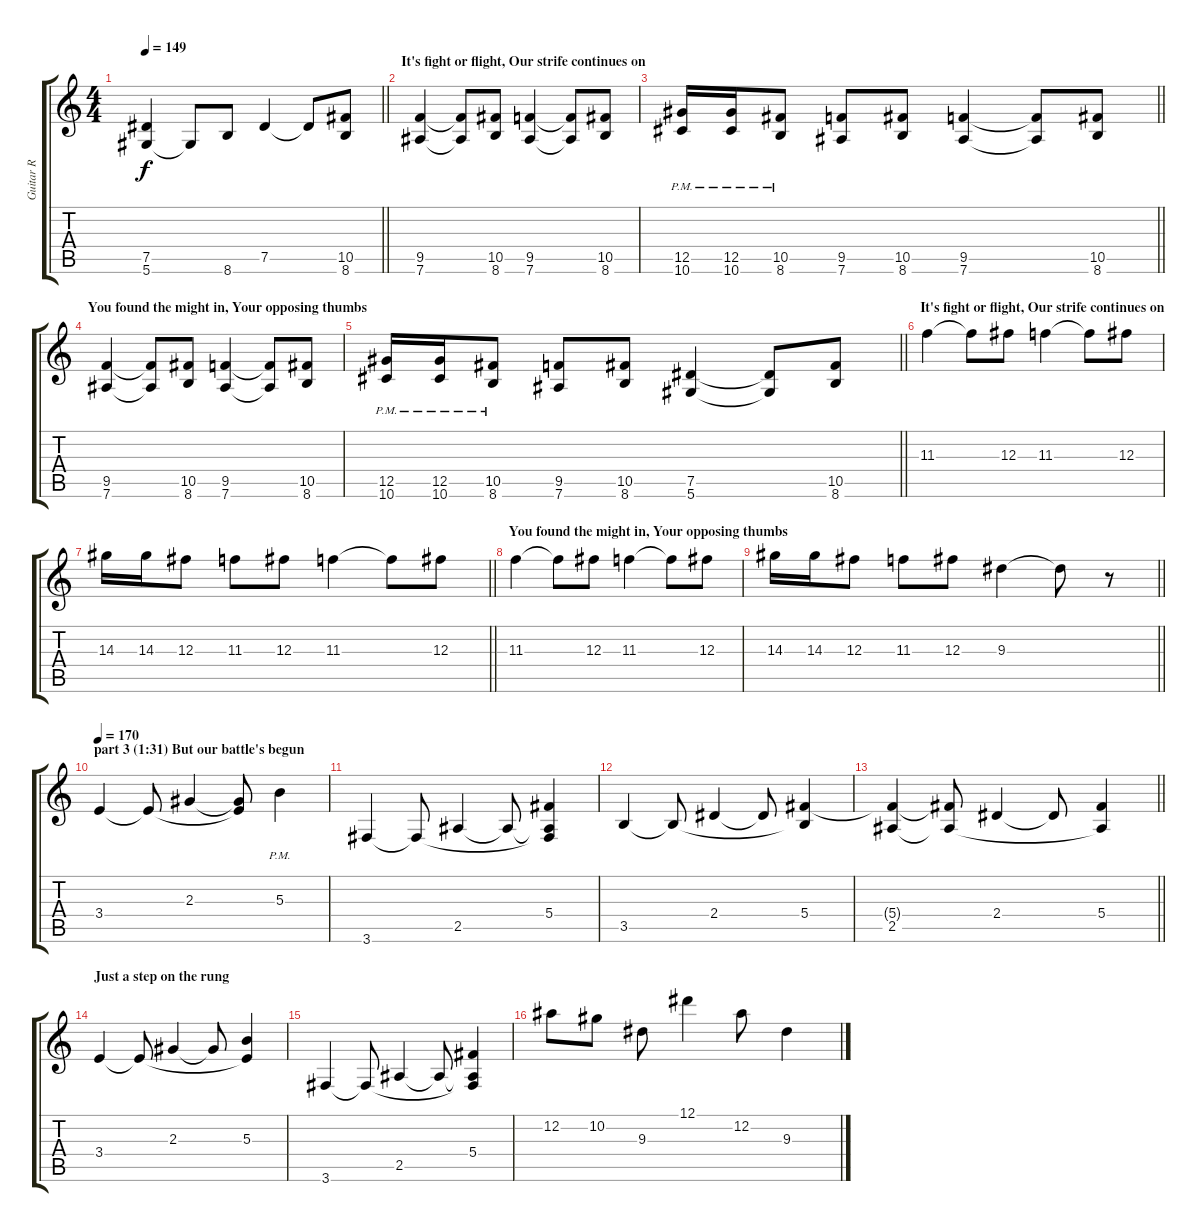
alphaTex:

\track ("Guitar R" "Guitar R") {instrument overdrivenguitar}
\staff {score tabs}
\tuning (Eb4 Bb3 Gb3 Db3 Ab2 Eb2) {hide}
\ts (4 4)
\tempo 149
\clef g2
\barLineRight lightlight
\ks c
(7.5 5.6).4{dy f} 5.6{t}.8 8.6.8 7.5.4 7.5{t}.8 (10.5 8.6).8 |
\section ("" "It's fight or flight, Our strife continues on ")
(9.5 7.6).4 (9.5{t} 7.6{t}).8 (10.5 8.6).8 (9.5 7.6).4 (9.5{t} 7.6{t}).8 (10.5 8.6).8 |
\barLineRight lightlight
(12.5{pm} 10.6{pm}).16 (12.5{pm} 10.6{pm}).16 (10.5{pm} 8.6{pm}).8 (9.5 7.6).8 (10.5 8.6).8 (9.5 7.6).4 (9.5{t} 7.6{t}).8 (10.5 8.6).8 |
\section ("" "You found the might in, Your opposing thumbs")
(9.5 7.6).4 (9.5{t} 7.6{t}).8 (10.5 8.6).8 (9.5 7.6).4 (9.5{t} 7.6{t}).8 (10.5 8.6).8 |
\barLineRight lightlight
(12.5{pm} 10.6{pm}).16 (12.5{pm} 10.6{pm}).16 (10.5{pm} 8.6{pm}).8 (9.5 7.6).8 (10.5 8.6).8 (7.5 5.6).4 (7.5{t} 5.6{t}).8 (10.5 8.6).8 |
\section ("" "It's fight or flight, Our strife continues on ")
11.3.4 11.3{t}.8 12.3.8 11.3.4 11.3{t}.8 12.3.8 |
\barLineRight lightlight
14.3.16 14.3.16 12.3.8 11.3.8 12.3.8 11.3.4 11.3{t}.8 12.3.8 |
\section ("" "You found the might in, Your opposing thumbs")
11.3.4 11.3{t}.8 12.3.8 11.3.4 11.3{t}.8 12.3.8 |
\barLineRight lightlight
14.3.16 14.3.16 12.3.8 11.3.8 12.3.8 9.3.4 9.3{t}.8 r.8 |
\section ("" "part 3 (1:31) But our battle's begun")
\tempo 170
3.4.4 3.4{t}.8 2.3.4 (2.3{t} 3.4{t}).8 5.3{pm}.4 |
3.6.4 3.6{t}.8 2.5.4 2.5{t}.8 (5.4 2.5{t} 3.6{t}).4 |
3.5.4 3.5{t}.8 2.4.4 2.4{t}.8 (5.4 3.5{t}).4 |
\barLineRight lightlight
(5.4{t} 2.5).4 (5.4{t} 2.5{t}).8 2.4.4 2.4{t}.8 (5.4 2.5{t}).4 |
\section ("" "Just a step on the rung ")
3.4.4 3.4{t}.8 2.3.4 2.3{t}.8 (5.3 3.4{t}).4 |
3.6.4 3.6{t}.8 2.5.4 2.5{t}.8 (5.4 2.5{t} 3.6{t}).4 |
12.2.8 10.2.8 9.3.8 12.1.4 12.2.8 9.3.4
